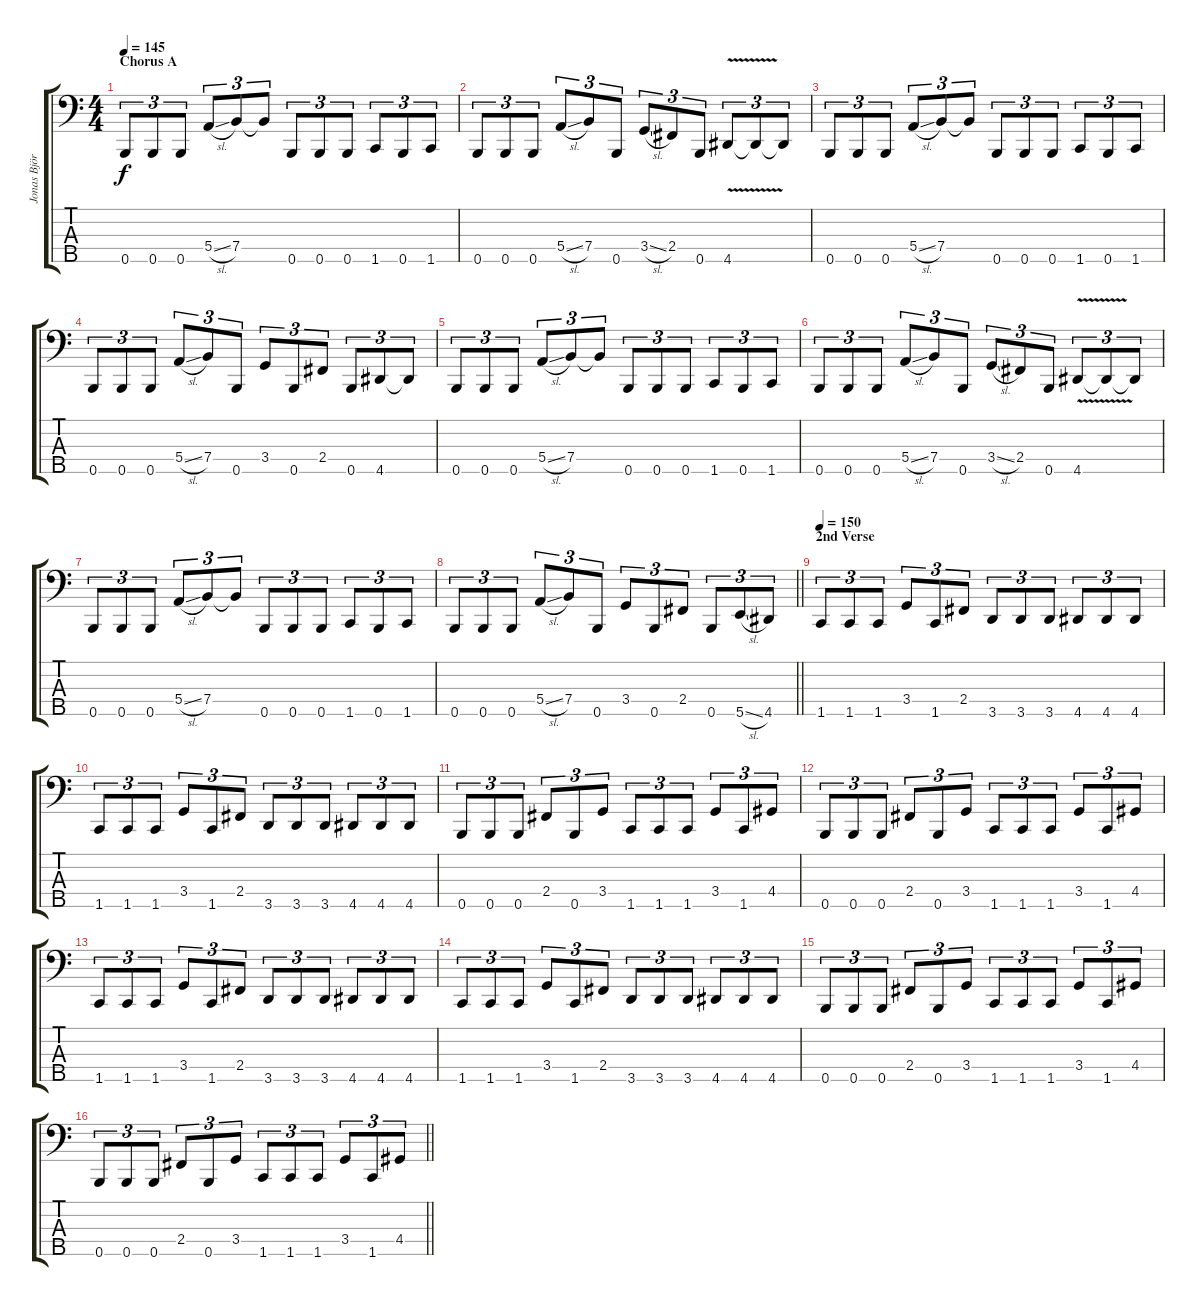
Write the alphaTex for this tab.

\track ("Jonas Björler" "Jonas Björ") {instrument electricbassfinger}
\staff {score tabs}
\tuning (G2 D2 A1 E1 B0) {hide}
\ts (4 4)
\section ("" "Chorus A")
\tempo 145
\clef f4
\ks c
0.5.8{tu (3 2) dy f} 0.5.8{tu (3 2)} 0.5.8{tu (3 2)} 5.4{sl}.8{tu (3 2)} 7.4.8{tu (3 2)} 7.4{t}.8{tu (3 2)} 0.5.8{tu (3 2)} 0.5.8{tu (3 2)} 0.5.8{tu (3 2)} 1.5.8{tu (3 2)} 0.5.8{tu (3 2)} 1.5.8{tu (3 2)} |
0.5.8{tu (3 2)} 0.5.8{tu (3 2)} 0.5.8{tu (3 2)} 5.4{sl}.8{tu (3 2)} 7.4.8{tu (3 2)} 0.5.8{tu (3 2)} 3.4{sl}.8{tu (3 2)} 2.4.8{tu (3 2)} 0.5.8{tu (3 2)} 4.5{v}.8{tu (3 2)} 4.5{t}.8{tu (3 2)} 4.5{t}.8{tu (3 2)} |
0.5.8{tu (3 2)} 0.5.8{tu (3 2)} 0.5.8{tu (3 2)} 5.4{sl}.8{tu (3 2)} 7.4.8{tu (3 2)} 7.4{t}.8{tu (3 2)} 0.5.8{tu (3 2)} 0.5.8{tu (3 2)} 0.5.8{tu (3 2)} 1.5.8{tu (3 2)} 0.5.8{tu (3 2)} 1.5.8{tu (3 2)} |
0.5.8{tu (3 2)} 0.5.8{tu (3 2)} 0.5.8{tu (3 2)} 5.4{sl}.8{tu (3 2)} 7.4.8{tu (3 2)} 0.5.8{tu (3 2)} 3.4.8{tu (3 2)} 0.5.8{tu (3 2)} 2.4.8{tu (3 2)} 0.5.8{tu (3 2)} 4.5.8{tu (3 2)} 4.5{t}.8{tu (3 2)} |
0.5.8{tu (3 2)} 0.5.8{tu (3 2)} 0.5.8{tu (3 2)} 5.4{sl}.8{tu (3 2)} 7.4.8{tu (3 2)} 7.4{t}.8{tu (3 2)} 0.5.8{tu (3 2)} 0.5.8{tu (3 2)} 0.5.8{tu (3 2)} 1.5.8{tu (3 2)} 0.5.8{tu (3 2)} 1.5.8{tu (3 2)} |
0.5.8{tu (3 2)} 0.5.8{tu (3 2)} 0.5.8{tu (3 2)} 5.4{sl}.8{tu (3 2)} 7.4.8{tu (3 2)} 0.5.8{tu (3 2)} 3.4{sl}.8{tu (3 2)} 2.4.8{tu (3 2)} 0.5.8{tu (3 2)} 4.5{v}.8{tu (3 2)} 4.5{t}.8{tu (3 2)} 4.5{t}.8{tu (3 2)} |
0.5.8{tu (3 2)} 0.5.8{tu (3 2)} 0.5.8{tu (3 2)} 5.4{sl}.8{tu (3 2)} 7.4.8{tu (3 2)} 7.4{t}.8{tu (3 2)} 0.5.8{tu (3 2)} 0.5.8{tu (3 2)} 0.5.8{tu (3 2)} 1.5.8{tu (3 2)} 0.5.8{tu (3 2)} 1.5.8{tu (3 2)} |
\barLineRight lightlight
0.5.8{tu (3 2)} 0.5.8{tu (3 2)} 0.5.8{tu (3 2)} 5.4{sl}.8{tu (3 2)} 7.4.8{tu (3 2)} 0.5.8{tu (3 2)} 3.4.8{tu (3 2)} 0.5.8{tu (3 2)} 2.4.8{tu (3 2)} 0.5.8{tu (3 2)} 5.5{sl}.8{tu (3 2)} 4.5.8{tu (3 2)} |
\section ("" "2nd Verse")
\tempo 150
1.5.8{tu (3 2)} 1.5.8{tu (3 2)} 1.5.8{tu (3 2)} 3.4.8{tu (3 2)} 1.5.8{tu (3 2)} 2.4.8{tu (3 2)} 3.5.8{tu (3 2)} 3.5.8{tu (3 2)} 3.5.8{tu (3 2)} 4.5.8{tu (3 2)} 4.5.8{tu (3 2)} 4.5.8{tu (3 2)} |
1.5.8{tu (3 2)} 1.5.8{tu (3 2)} 1.5.8{tu (3 2)} 3.4.8{tu (3 2)} 1.5.8{tu (3 2)} 2.4.8{tu (3 2)} 3.5.8{tu (3 2)} 3.5.8{tu (3 2)} 3.5.8{tu (3 2)} 4.5.8{tu (3 2)} 4.5.8{tu (3 2)} 4.5.8{tu (3 2)} |
0.5.8{tu (3 2)} 0.5.8{tu (3 2)} 0.5.8{tu (3 2)} 2.4.8{tu (3 2)} 0.5.8{tu (3 2)} 3.4.8{tu (3 2)} 1.5.8{tu (3 2)} 1.5.8{tu (3 2)} 1.5.8{tu (3 2)} 3.4.8{tu (3 2)} 1.5.8{tu (3 2)} 4.4.8{tu (3 2)} |
0.5.8{tu (3 2)} 0.5.8{tu (3 2)} 0.5.8{tu (3 2)} 2.4.8{tu (3 2)} 0.5.8{tu (3 2)} 3.4.8{tu (3 2)} 1.5.8{tu (3 2)} 1.5.8{tu (3 2)} 1.5.8{tu (3 2)} 3.4.8{tu (3 2)} 1.5.8{tu (3 2)} 4.4.8{tu (3 2)} |
1.5.8{tu (3 2)} 1.5.8{tu (3 2)} 1.5.8{tu (3 2)} 3.4.8{tu (3 2)} 1.5.8{tu (3 2)} 2.4.8{tu (3 2)} 3.5.8{tu (3 2)} 3.5.8{tu (3 2)} 3.5.8{tu (3 2)} 4.5.8{tu (3 2)} 4.5.8{tu (3 2)} 4.5.8{tu (3 2)} |
1.5.8{tu (3 2)} 1.5.8{tu (3 2)} 1.5.8{tu (3 2)} 3.4.8{tu (3 2)} 1.5.8{tu (3 2)} 2.4.8{tu (3 2)} 3.5.8{tu (3 2)} 3.5.8{tu (3 2)} 3.5.8{tu (3 2)} 4.5.8{tu (3 2)} 4.5.8{tu (3 2)} 4.5.8{tu (3 2)} |
0.5.8{tu (3 2)} 0.5.8{tu (3 2)} 0.5.8{tu (3 2)} 2.4.8{tu (3 2)} 0.5.8{tu (3 2)} 3.4.8{tu (3 2)} 1.5.8{tu (3 2)} 1.5.8{tu (3 2)} 1.5.8{tu (3 2)} 3.4.8{tu (3 2)} 1.5.8{tu (3 2)} 4.4.8{tu (3 2)} |
\barLineRight lightlight
0.5.8{tu (3 2)} 0.5.8{tu (3 2)} 0.5.8{tu (3 2)} 2.4.8{tu (3 2)} 0.5.8{tu (3 2)} 3.4.8{tu (3 2)} 1.5.8{tu (3 2)} 1.5.8{tu (3 2)} 1.5.8{tu (3 2)} 3.4.8{tu (3 2)} 1.5.8{tu (3 2)} 4.4.8{tu (3 2)}
